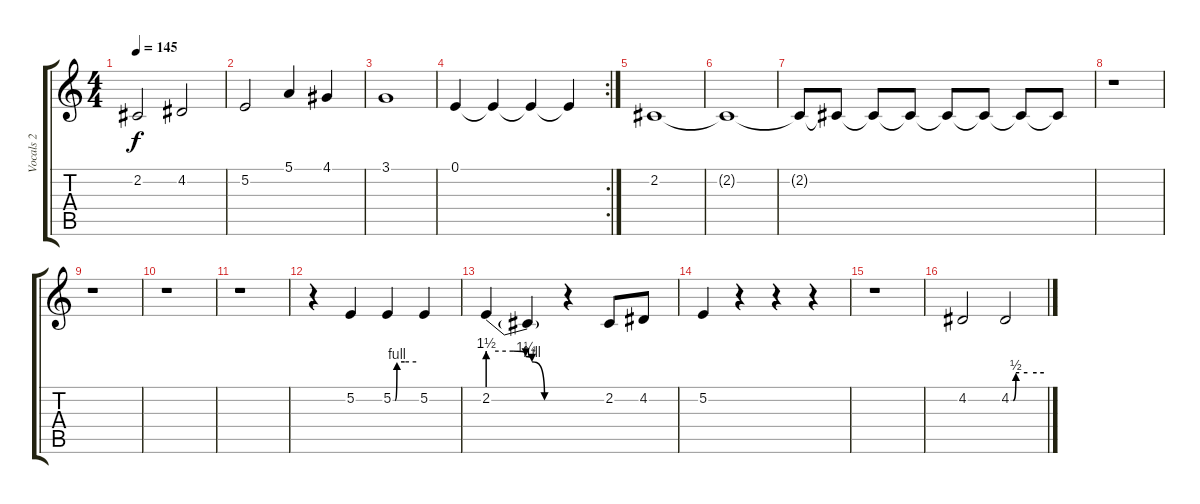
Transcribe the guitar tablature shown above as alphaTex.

\track ("Vocals 2" "Vocals 2") {instrument lead6voice}
\staff {score tabs}
\tuning (E4 B3 G3 D3 A2 E2) {hide}
\ts (4 4)
\tempo 145
\clef g2
\ks c
2.2.2{dy f} 4.2.2 |
5.2.2 5.1.4 4.1.4 |
3.1.1 |
\rc 2
0.1.4 0.1{t}.4 0.1{t}.4 0.1{t}.4 |
2.2.1 |
2.2{t}.1 |
2.2{t}.8{volume 11} 2.2{t}.8{volume 9} 2.2{t}.8{volume 7} 2.2{t}.8{volume 5} 2.2{t}.8{volume 3} 2.2{t}.8{volume 1} 2.2{t}.8{volume 0} 2.2{t}.8 |
r.1 |
r.1 |
r.1 |
r.1 |
r.4 5.2.4{volume 13} 5.2{be (custom 0 0 5 0 10 4 30 4 60 4)}.4 5.2.4 |
2.2{be (custom 0 6 20 6 30 5 35 4 45 0 60 0)}.4 2.2{t}.4 r.4 2.2.8 4.2.8 |
5.2.4 r.4 r.4 r.4 |
r.1 |
4.2.2 4.2{be (custom 0 0 4 0 9 2 15 2 30 2 60 2)}.2
